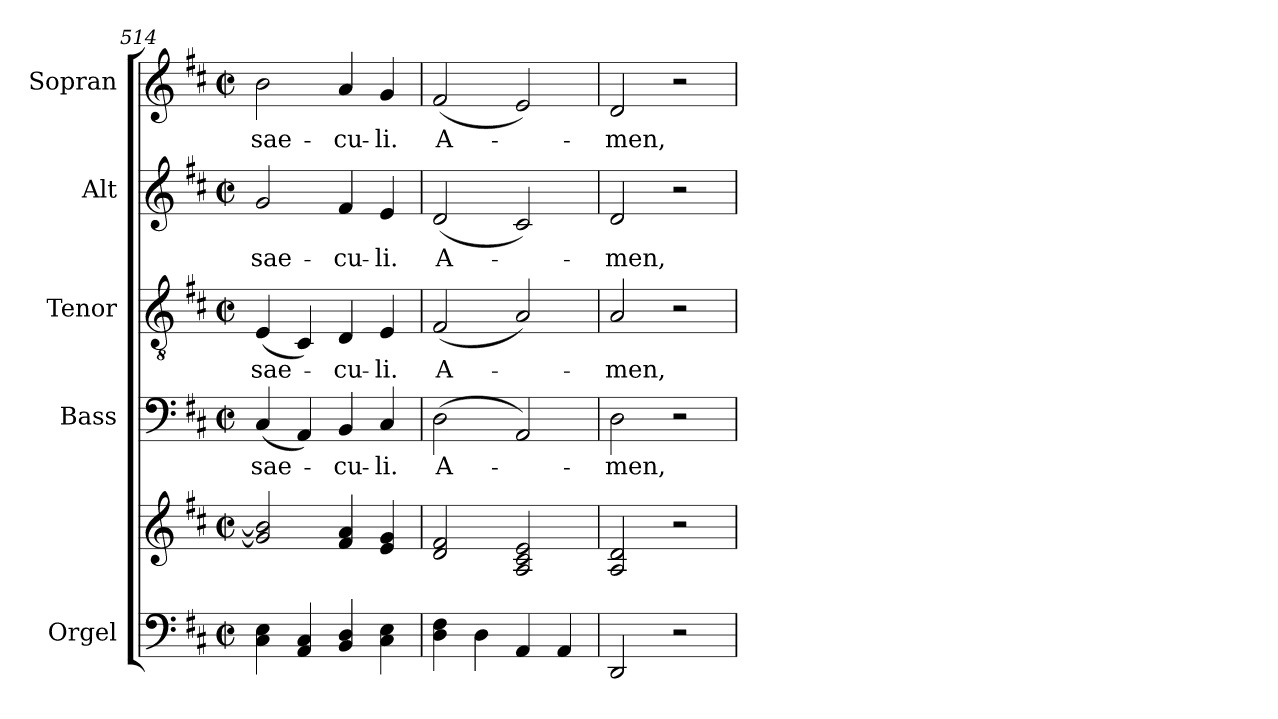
**kern	**kern	**kern	**text	**kern	**text	**kern	**text	**kern	**text
*part5	*part5	*part4	*part4	*part3	*part3	*part2	*part2	*part1	*part1
*staff6	*staff5	*staff4	*staff4	*staff3	*staff3	*staff2	*staff2	*staff1	*staff1
*I"Orgel	*	*I"Bass	*	*I"Tenor	*	*I"Alt	*	*I"Sopran	*
*I'Org.	*	*I'B.	*	*I'T.	*	*I'A.	*	*I'S.	*
*clefF4	*clefG2	*clefF4	*	*clefGv2	*	*clefG2	*	*clefG2	*
*k[f#c#]	*k[f#c#]	*k[f#c#]	*	*k[f#c#]	*	*k[f#c#]	*	*k[f#c#]	*
*D:	*D:	*D:	*	*D:	*	*D:	*	*D:	*
*M2/2	*M2/2	*M2/2	*	*M2/2	*	*M2/2	*	*M2/2	*
*met(c|)	*met(c|)	*met(c|)	*	*met(c|)	*	*met(c|)	*	*met(c|)	*
=514	=514	=514	=514	=514	=514	=514	=514	=514	=514
!	!	!	!LO:LY:b	!	!LO:LY:b	!	!LO:LY:b	!	!LO:LY:b
4C#\ 4E\	2g/] 2b/]	(<4C#/	sae-	(<4E/	sae-	2g/	sae-	2b\	sae-
4AA/ 4C#/	.	4AA/)	.	4C#/)	.	.	.	.	.
!	!	!	!LO:LY:b	!	!LO:LY:b	!	!LO:LY:b	!	!LO:LY:b
4BB/ 4D/	4f#/ 4a/	4BB/	-cu-	4D/	-cu-	4f#/	-cu-	4a/	-cu-
!	!	!	!LO:LY:b	!	!LO:LY:b	!	!LO:LY:b	!	!LO:LY:b
4C#\ 4E\	4e/ 4g/	4C#/	-li.	4E/	-li.	4e/	-li.	4g/	-li.
=515	=515	=515	=515	=515	=515	=515	=515	=515	=515
!	!	!	!LO:LY:b	!	!LO:LY:b	!	!LO:LY:b	!	!LO:LY:b
4D\ 4F#\	2d/ 2f#/	(>2D\	A-	(<2F#/	A-	(<2d/	A-	(<2f#/	A-
4D\	.	.	.	.	.	.	.	.	.
4AA/	2A/ 2c#/ 2e/	2AA/)	.	2A/)	.	2c#/)	.	2e/)	.
4AA/	.	.	.	.	.	.	.	.	.
=516	=516	=516	=516	=516	=516	=516	=516	=516	=516
!	!	!	!LO:LY:b	!	!LO:LY:b	!	!LO:LY:b	!	!LO:LY:b
2DD/	2A/ 2d/	2D\	-men,	2A/	-men,	2d/	-men,	2d/	-men,
2r	2r	2r	.	2r	.	2r	.	2r	.
=	=	=	=	=	=	=	=	=	=
*-	*-	*-	*-	*-	*-	*-	*-	*-	*-
